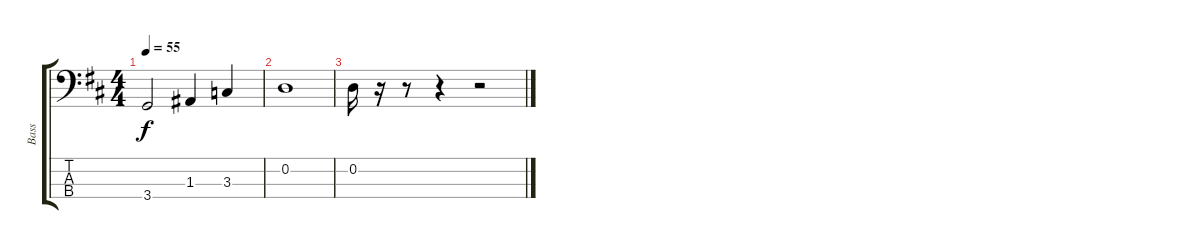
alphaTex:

\track ("Bass" "Bass") {instrument electricbassfinger}
\staff {score tabs}
\tuning (G2 D2 A1 E1) {hide}
\ts (4 4)
\tempo 55
\clef f4
\ks d
3.4.2{dy f} 1.3.4 3.3.4 |
0.2.1 |
0.2.16 r.16 r.8 r.4 r.2
